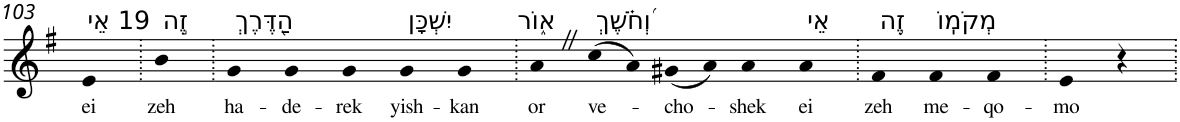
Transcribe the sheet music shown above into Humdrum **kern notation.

**kern	**text
*part1	*part1
*staff1	*staff1
*I"Piano	*
*I'Pno	*
!!LO:PB:g=z
*clefG2	*
*k[f#]	*
*G:	*
=103	=103
!LO:TX:a:t=19 אֵי	!
!	!LO:LY:b
4e	ei
=104.	=104.
!LO:TX:a:t=זֶ֣ה	!
!	!LO:LY:b
4b	zeh
=105.	=105.
!LO:TX:a:t=הַ֭דֶּרֶךְ	!
!	!LO:LY:b
4g	ha-
!	!LO:LY:b
4g	-de-
!	!LO:LY:b
4g	-rek
!LO:TX:a:t=יִשְׁכָּן	!
!	!LO:LY:b
4g	yish-
!	!LO:LY:b
4g	-kan
=106.	=106.
!LO:TX:a:t=א֑וֹר	!
!	!LO:LY:b
4aZ	or
!LO:TX:a:t=וְ֝חֹ֗שֶׁךְ	!
!	!LO:LY:b
(8cc	ve-
8a)	.
!	!LO:LY:b
(8g#X	-cho-
8a)	.
!	!LO:LY:b
4a	-shek
!LO:TX:a:t=אֵי	!
!	!LO:LY:b
4a	ei
=107.	=107.
!LO:TX:a:t=זֶ֥ה	!
!	!LO:LY:b
4f#	zeh
!LO:TX:a:t=מְקֹמֽוֹ	!
!	!LO:LY:b
4f#	me-
!	!LO:LY:b
4f#	-qo-
=108.	=108.
!	!LO:LY:b
4e	-mo
4r	.
=.	=.
*-	*-
